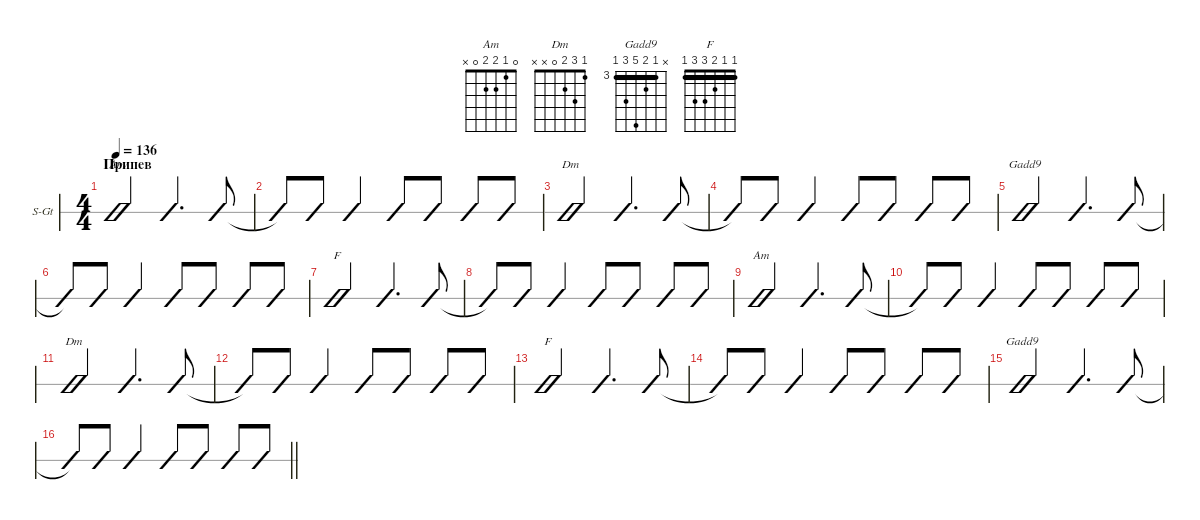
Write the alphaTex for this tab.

\defaultSystemsLayout 4
\hideDynamics
\bracketExtendMode groupsimilarinstruments
\multiTrackTrackNamePolicy allsystems
\firstSystemTrackNameOrientation horizontal
\otherSystemsTrackNameOrientation horizontal
\track ("Steel Guitar" "S-Gt") {instrument acousticguitarsteel}
\staff {slash}
\tuning (E4 B3 G3 D3 A2 E2)
\chord ("Am" 0 1 2 2 0 x)
\chord ("Dm" 1 3 2 0 x x)
\chord ("Gadd9" x 3 4 7 5 3) {firstfret 3 barre 3}
\chord ("F" 1 1 2 3 3 1) {barre (1 1)}
\ts (4 4)
\section ("" "Припев")
\scale
0.289272
\tempo 136
\accidentals auto
\clef g2
\ottava regular
\simile none
\ks aminor
(2.3{lr} 2.4{lr} 0.5{lr} 1.2 0.1).2{bd 30 ch "Am" dy f} (0.1{lr} 1.2{lr} 2.3{lr} 2.4{lr} 0.5{lr}).4{d bd 30} (0.1{lr} 1.2{lr} 2.3{lr} 2.4{lr} 0.5{lr}).8{bu 30} |
\scale
0.309524 (0.1{lr t} 1.2{lr t} 2.3{lr t} 2.4{lr t} 0.5{lr t}).8 (0.1{lr} 1.2{lr} 2.3{lr} 2.4{lr} 0.5{lr}).8{bu 30} (0.1{lr} 1.2{lr} 2.3{lr} 2.4{lr} 0.5{lr}).4{bd 30} (0.1{lr} 1.2{lr} 2.3{lr} 2.4{lr} 0.5{lr}).8{bd 30} (0.1{lr} 1.2{lr} 2.3{lr} 2.4{lr} 0.5{lr}).8{bu 30} (0.1{lr} 1.2{lr} 2.3{lr} 2.4{lr} 0.5{lr}).8{bd 30} (0.1{lr} 1.2{lr} 2.3{lr} 2.4{lr} 0.5{lr}).8{bu 30} |
\scale
0.204762 (0.4{lr} 2.3{lr} 3.2{lr} 1.1{lr}).2{bd 30 ch "Dm"} (0.4{lr} 2.3{lr} 1.1{lr} 3.2{lr}).4{d bd 30} (0.4{lr} 2.3{lr} 3.2{lr} 1.1{lr}).8{bu 30} |
\scale
0.206792 (0.4{lr t} 2.3{lr t} 3.2{lr t} 1.1{lr t}).8 (0.4{lr} 2.3{lr} 3.2{lr} 1.1{lr}).8{bu 30} (0.4{lr} 2.3{lr} 1.1{lr} 3.2{lr}).4{bd 30} (0.4{lr} 2.3{lr} 1.1{lr} 3.2{lr}).8{bd 30} (0.4{lr} 2.3{lr} 1.1{lr} 3.2{lr}).8{bu 30} (5.4{x} 3.3{x} 3.1{x} 3.2{x}).8{bd 30} (5.4{x} 3.3{x} 3.1{x} 3.2{x}).8{bu 30} |
\scale
0.277691 (3.6{lr} 5.5{lr} 7.4{lr} 4.3{lr} 3.2{lr} 3.1{lr}).2{bd 30 ch "Gadd9"} (3.6{lr} 5.5{lr} 7.4{lr} 4.3{lr} 3.2{lr} 3.1{lr}).4{d bd 30} (3.6{lr} 5.5{lr} 7.4{lr} 4.3{lr} 3.2{lr} 3.1{lr}).8{bu 30} |
(3.6{lr t} 5.5{lr t} 7.4{lr t} 4.3{lr t} 3.2{lr t} 3.1{lr t}).8 (3.6{lr} 5.5{lr} 7.4{lr} 4.3{lr} 3.2{lr} 3.1{lr}).8{bu 30} (3.6{lr} 5.5{lr} 7.4{lr} 4.3{lr} 3.2{lr} 3.1{lr}).4{bd 30} (3.6{lr} 5.5{lr} 7.4{lr} 4.3{lr} 3.2{lr} 3.1{lr}).8{bd 30} (3.6{lr} 5.5{lr} 7.4{lr} 4.3{lr} 3.2{lr} 3.1{lr}).8{bu 30} (4.6{x} 6.5{x} 6.4{x} 5.3{x} 4.2{x} 4.1{x}).8{bd 30} (4.6{x} 6.5{x} 6.4{x} 5.3{x} 4.2{x} 4.1{x}).8{bu 30} |
(3.5{lr} 3.4{lr} 2.3{lr} 1.2{lr} 1.1{lr} 1.6).2{bd 30 ch "F"} (3.5{lr} 3.4{lr} 2.3{lr} 1.2{lr} 1.1{lr} 1.6).4{d bd 30} (3.5{lr} 3.4{lr} 2.3{lr} 1.2{lr} 1.1{lr} 1.6).8{bu 30} |
(3.5{lr t} 3.4{lr t} 2.3{lr t} 1.2{lr t} 1.1{lr t}).8 (3.5{lr} 3.4{lr} 2.3{lr} 1.2{lr} 1.1{lr} 1.6).8{bu 30} (3.5{lr} 3.4{lr} 2.3{lr} 1.2{lr} 1.1{lr} 1.6).4{bd 30} (3.5{lr} 3.4{lr} 2.3{lr} 1.2{lr} 1.1{lr} 1.6).8{bd 30} (3.5{lr} 3.4{lr} 2.3{lr} 1.2{lr} 1.1{lr} 1.6).8{bu 30} (6.5{x} 5.4{x} 3.3{x} 4.2{x} 3.1{x}).8{bd 30} (6.5{x} 5.4{x} 3.3{x} 4.2{x} 3.1{x}).8{bu 30} |
\scale
0.290244 (2.3{lr} 2.4{lr} 0.5{lr} 1.2 0.1).2{bd 30 ch "Am"} (0.1{lr} 1.2{lr} 2.3{lr} 2.4{lr} 0.5{lr}).4{d bd 30} (0.1{lr} 1.2{lr} 2.3{lr} 2.4{lr} 0.5{lr}).8{bu 30} |
\scale
0.262412 (0.1{lr t} 1.2{lr t} 2.3{lr t} 2.4{lr t} 0.5{lr t}).8 (0.1{lr} 1.2{lr} 2.3{lr} 2.4{lr} 0.5{lr}).8{bu 30} (0.1{lr} 1.2{lr} 2.3{lr} 2.4{lr} 0.5{lr}).4{bd 30} (0.1{lr} 1.2{lr} 2.3{lr} 2.4{lr} 0.5{lr}).8{bd 30} (0.1{lr} 1.2{lr} 2.3{lr} 2.4{lr} 0.5{lr}).8{bu 30} (0.1{lr} 1.2{lr} 2.3{lr} 2.4{lr} 0.5{lr}).8{bd 30} (0.1{lr} 1.2{lr} 2.3{lr} 2.4{lr} 0.5{lr}).8{bu 30} |
\scale
0.193386 (0.4{lr} 2.3{lr} 3.2{lr} 1.1{lr}).2{bd 30 ch "Dm"} (0.4{lr} 2.3{lr} 1.1{lr} 3.2{lr}).4{d bd 30} (0.4{lr} 2.3{lr} 3.2{lr} 1.1{lr}).8{bu 30} |
\scale
0.254128 (0.4{lr t} 2.3{lr t} 3.2{lr t} 1.1{lr t}).8 (0.4{lr} 2.3{lr} 3.2{lr} 1.1{lr}).8{bu 30} (0.4{lr} 2.3{lr} 1.1{lr} 3.2{lr}).4{bd 30} (0.4{lr} 2.3{lr} 1.1{lr} 3.2{lr}).8{bd 30} (0.4{lr} 2.3{lr} 1.1{lr} 3.2{lr}).8{bu 30} (5.4{x} 3.3{x} 3.1{x} 3.2{x}).8{bd 30} (5.4{x} 3.3{x} 3.1{x} 3.2{x}).8{bu 30} |
\scale
0.321017 (1.6 3.5 3.4 2.3 1.2 1.1).2{bd 30 ch "F"} (1.6 3.5 3.4 2.3 1.2 1.1).4{d bd 30} (1.6 3.5 3.4 2.3 1.2 1.1).8{bu 30} |
\scale
0.229499 (1.6{t} 3.5{t} 3.4{t} 2.3{t} 1.2{t} 1.1{t}).8 (1.6 3.5 3.4 2.3 1.2 1.1).8{bu 30} (1.6 3.5 3.4 2.3 1.2 1.1).4{bd 30} (1.6 3.5 3.4 2.3 1.2 1.1).8{bd 30} (1.6 3.5 3.4 2.3 1.2 1.1).8{bu 30} (1.6{x} 3.5{x} 3.4{x} 2.3{x} 1.2{x} 1.1{x}).8{bd 30} (1.6{x} 3.5{x} 3.4{x} 2.3{x} 1.2{x} 1.1{x}).8{bu 30} |
\scale
0.23235 (3.6{lr} 5.5{lr} 7.4{lr} 4.3{lr} 3.2{lr} 3.1{lr}).2{bd 30 ch "Gadd9"} (3.6{lr} 5.5{lr} 7.4{lr} 4.3{lr} 3.2{lr} 3.1{lr}).4{d bd 30} (3.6{lr} 5.5{lr} 7.4{lr} 4.3{lr} 3.2{lr} 3.1{lr}).8{bu 30} |
\scale
0.217697
\barLineRight lightlight
(3.6{lr t} 5.5{lr t} 7.4{lr t} 4.3{lr t} 3.2{lr t} 3.1{lr t}).8 (3.6{lr} 5.5{lr} 7.4{lr} 4.3{lr} 3.2{lr} 3.1{lr}).8{bu 30} (3.6{lr} 5.5{lr} 7.4{lr} 4.3{lr} 3.2{lr} 3.1{lr}).4{bd 30} (3.6{lr} 5.5{lr} 7.4{lr} 4.3{lr} 3.2{lr} 3.1{lr}).8{bd 30} (3.6{lr} 5.5{lr} 7.4{lr} 4.3{lr} 3.2{lr} 3.1{lr}).8{bu 30} (4.6{x} 6.5{x} 6.4{x} 5.3{x} 4.2{x} 4.1{x}).8{bd 30} (4.6{x} 6.5{x} 6.4{x} 5.3{x} 4.2{x} 4.1{x}).8{bu 30}
